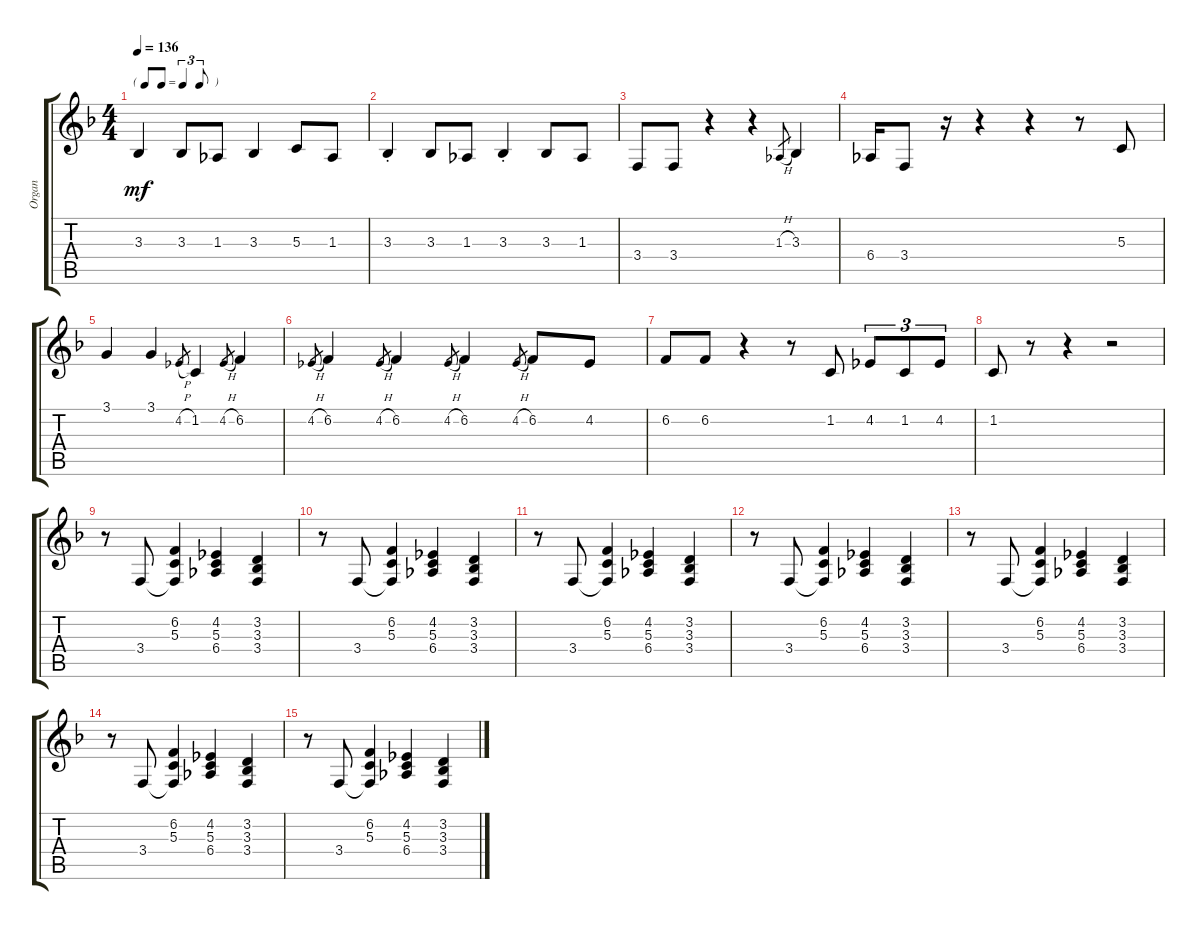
\track ("Organ" "Organ") {instrument drawbarorgan}
\staff {score tabs}
\tuning (E4 B3 G3 D3 A2 E2) {hide}
\ts (4 4)
\tf triplet8th
\tempo 136
\clef g2
\ks f
3.3.4{dy mf} 3.3.8 1.3.8 3.3.4 5.3.8 1.3.8 |
3.3{st}.4 3.3.8 1.3.8 3.3{st}.4 3.3.8 1.3.8 |
3.4.8 3.4.8 r.4 r.4 1.3{h}.8{gr} 3.3.4 |
6.4.16 3.4.8 r.16 r.4 r.4 r.8 5.3.8 |
3.1.4 3.1.4 4.2{h}.8{gr} 1.2.4 4.2{h}.8{gr} 6.2.4 |
4.2{h}.8{gr} 6.2.4 4.2{h}.8{gr} 6.2.4 4.2{h}.8{gr} 6.2.4 4.2{h}.8{gr} 6.2.8 4.2.8 |
6.2.8 6.2.8 r.4 r.8 1.2.8 4.2.8{tu (3 2)} 1.2.8{tu (3 2)} 4.2.8{tu (3 2)} |
1.2.8 r.8 r.4 r.2 |
r.8 3.4.8 (6.2 5.3 3.4{t}).4 (4.2 5.3 6.4).4 (3.2 3.3 3.4).4 |
r.8 3.4.8 (6.2 5.3 3.4{t}).4 (4.2 5.3 6.4).4 (3.2 3.3 3.4).4 |
r.8 3.4.8 (6.2 5.3 3.4{t}).4 (4.2 5.3 6.4).4 (3.2 3.3 3.4).4 |
r.8 3.4.8 (6.2 5.3 3.4{t}).4 (4.2 5.3 6.4).4 (3.2 3.3 3.4).4 |
r.8 3.4.8 (6.2 5.3 3.4{t}).4 (4.2 5.3 6.4).4 (3.2 3.3 3.4).4 |
r.8 3.4.8 (6.2 5.3 3.4{t}).4 (4.2 5.3 6.4).4 (3.2 3.3 3.4).4 |
r.8 3.4.8 (6.2 5.3 3.4{t}).4 (4.2 5.3 6.4).4 (3.2 3.3 3.4).4
